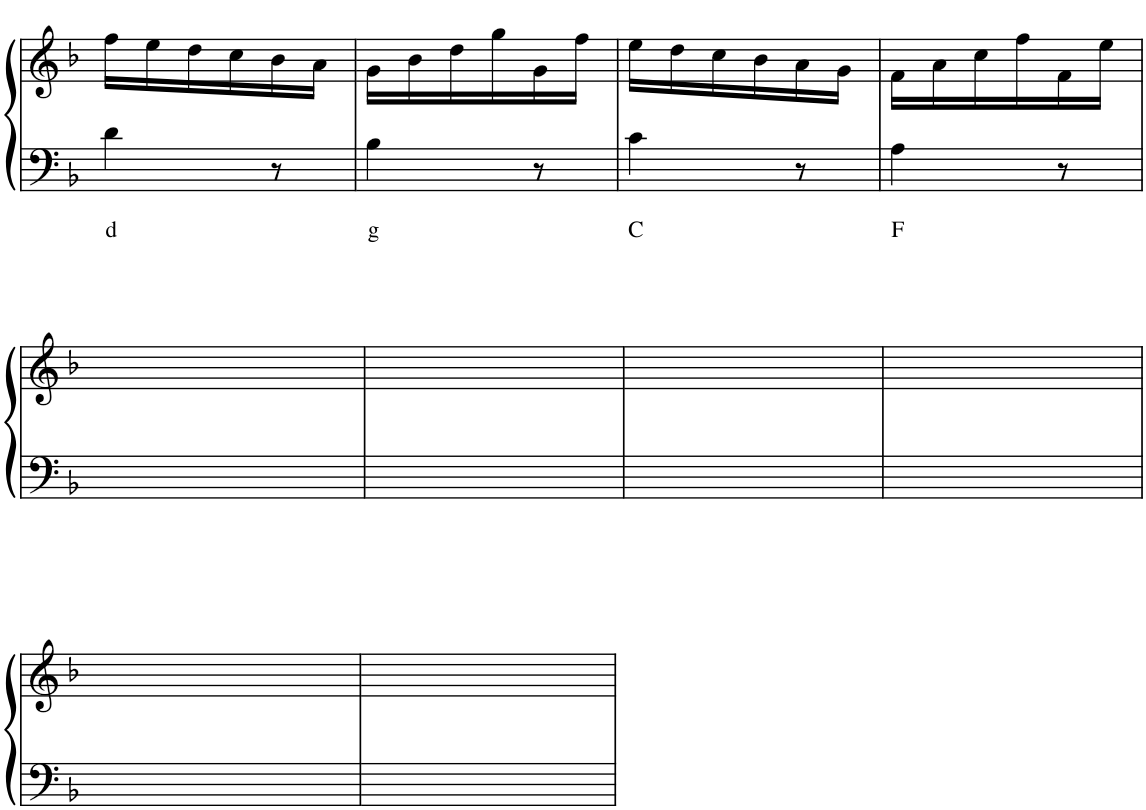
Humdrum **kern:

**kern	**text	**kern
*part1	*part1	*part1
*staff2	*staff2	*staff1
*I"Klavier	*	*
!!LO:PB:g=z
*clefF4	*	*clefG2
*k[b-]	*	*k[b-]
*M3/8	*	*M3/8
=21	=21	=21
!	!LO:LY:b	!
4d\	d	16ff\LL
.	.	16ee\
.	.	16dd\
.	.	16cc\
8r	.	16b-\
.	.	16a\JJ
=22	=22	=22
!	!LO:LY:b	!
4B-\	g	16g\LL
.	.	16b-\
.	.	16dd\
.	.	16gg\
8r	.	16g\
.	.	16ff\JJ
=23	=23	=23
!	!LO:LY:b	!
4c\	C	16ee\LL
.	.	16dd\
.	.	16cc\
.	.	16b-\
8r	.	16a\
.	.	16g\JJ
=24	=24	=24
!	!LO:LY:b	!
4A\	F	16f\LL
.	.	16a\
.	.	16cc\
.	.	16ff\
8r	.	16f\
.	.	16ee\JJ
!!LO:LB:g=z
=25	=25	=25
4.ryy	.	4.ryy
=26	=26	=26
4.ryy	.	4.ryy
=27	=27	=27
4.ryy	.	4.ryy
=28	=28	=28
4.ryy	.	4.ryy
!!LO:LB:g=z
=29	=29	=29
4.ryy	.	4.ryy
=30	=30	=30
4.ryy	.	4.ryy
=	=	=
*-	*-	*-
